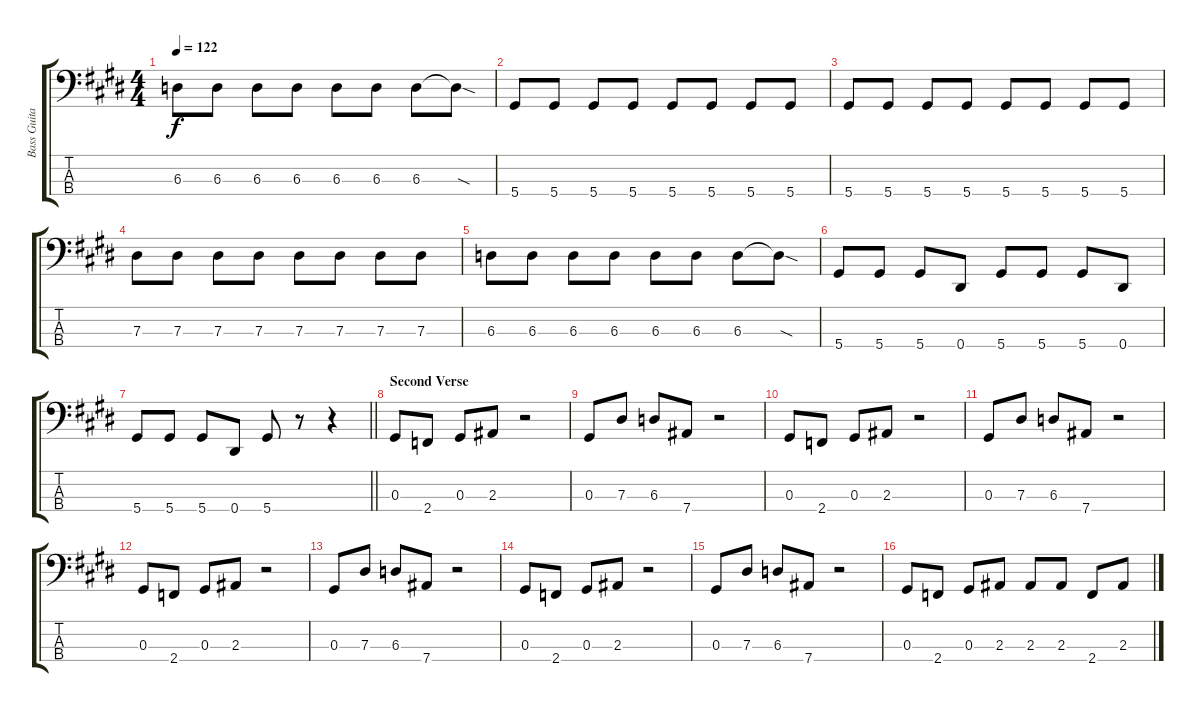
\track ("Bass Guitar" "Bass Guita") {instrument electricbassfinger}
\staff {score tabs}
\tuning (Gb2 Db2 Ab1 Eb1) {hide}
\ts (4 4)
\tempo 122
\clef f4
\ks e
6.3.8{dy f} 6.3.8 6.3.8 6.3.8 6.3.8 6.3.8 6.3.8 6.3{sod t}.8 |
5.4.8 5.4.8 5.4.8 5.4.8 5.4.8 5.4.8 5.4.8 5.4.8 |
5.4.8 5.4.8 5.4.8 5.4.8 5.4.8 5.4.8 5.4.8 5.4.8 |
7.3.8 7.3.8 7.3.8 7.3.8 7.3.8 7.3.8 7.3.8 7.3.8 |
6.3.8 6.3.8 6.3.8 6.3.8 6.3.8 6.3.8 6.3.8 6.3{sod t}.8 |
5.4.8 5.4.8 5.4.8 0.4.8 5.4.8 5.4.8 5.4.8 0.4.8 |
\barLineRight lightlight
5.4.8 5.4.8 5.4.8 0.4.8 5.4.8 r.8 r.4 |
\section ("" "Second Verse")
0.3.8 2.4.8 0.3.8 2.3.8 r.2 |
0.3.8 7.3.8 6.3.8 7.4.8 r.2 |
0.3.8 2.4.8 0.3.8 2.3.8 r.2 |
0.3.8 7.3.8 6.3.8 7.4.8 r.2 |
0.3.8 2.4.8 0.3.8 2.3.8 r.2 |
0.3.8 7.3.8 6.3.8 7.4.8 r.2 |
0.3.8 2.4.8 0.3.8 2.3.8 r.2 |
0.3.8 7.3.8 6.3.8 7.4.8 r.2 |
0.3.8 2.4.8 0.3.8 2.3.8 2.3.8 2.3.8 2.4.8 2.3.8
